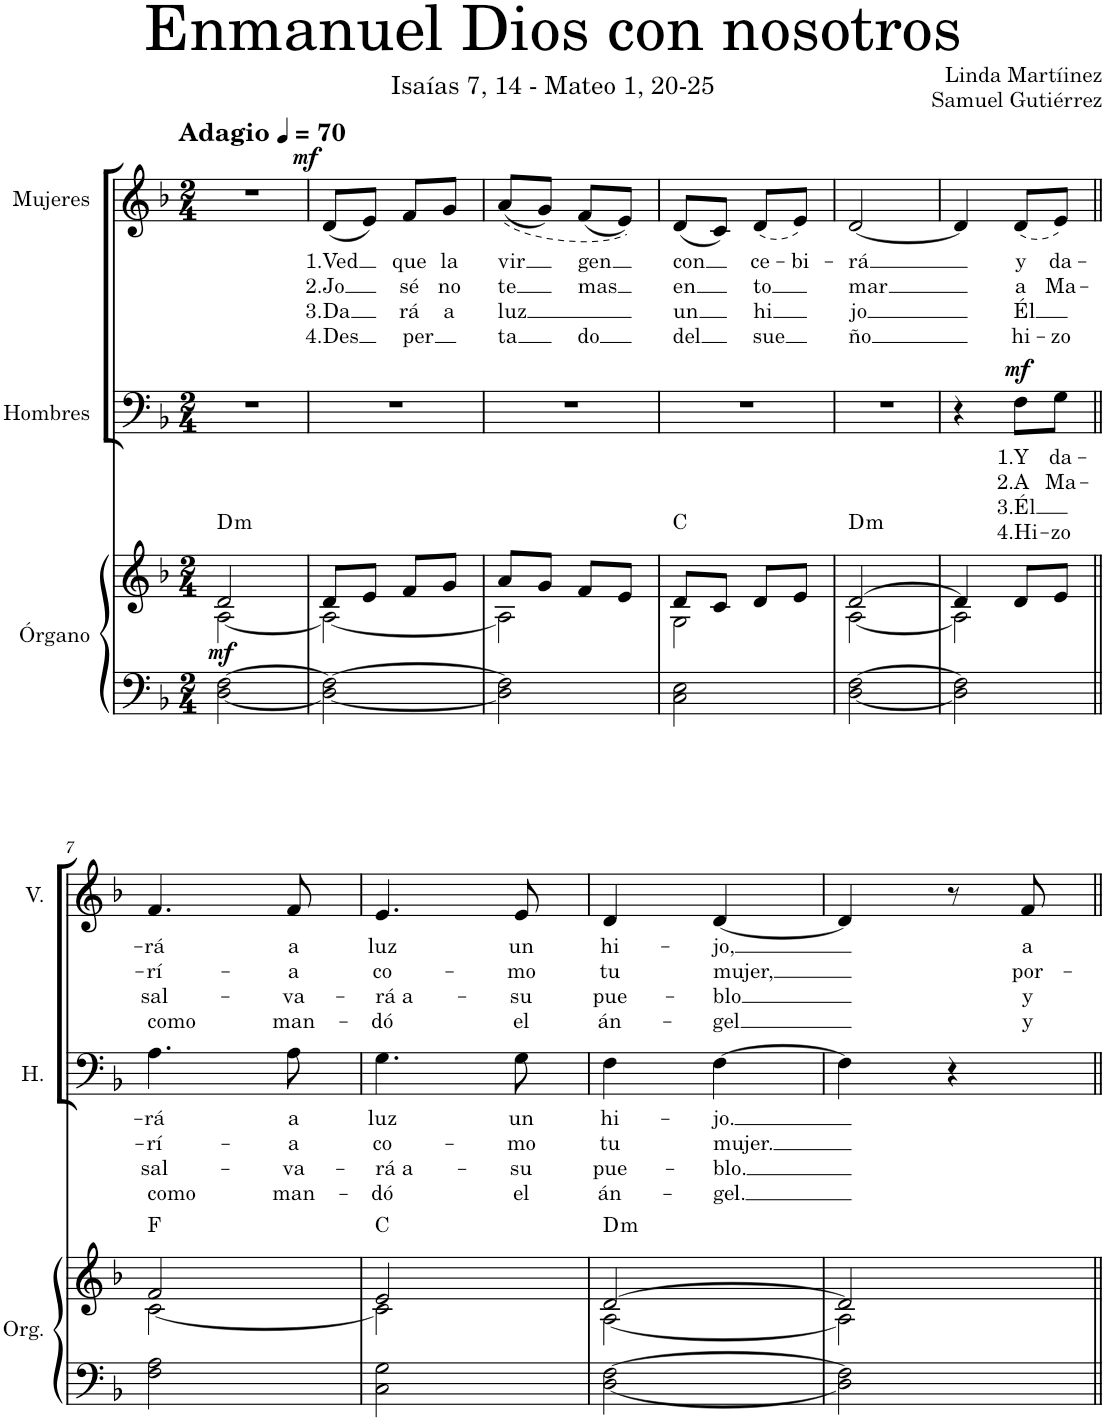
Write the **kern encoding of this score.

**kern	**kern	**dynam	**harte	**kern	**text	**text	**text	**text	**dynam	**kern	**text	**text	**text	**text	**dynam
*part3	*part3	*part3	*part3	*part2	*part2	*part2	*part2	*part2	*part2	*part1	*part1	*part1	*part1	*part1	*part1
*staff4	*staff3	*staff3/4	*	*staff2	*staff2	*staff2	*staff2	*staff2	*staff2	*staff1	*staff1	*staff1	*staff1	*staff1	*staff1
*I"Órgano	*	*	*	*I"Hombres	*	*	*	*	*	*I"Mujeres	*	*	*	*	*
*	*	*	*	*I'H.	*	*	*	*	*	*	*	*	*	*	*
*clefF4	*clefG2	*	*	*clefF4	*	*	*	*	*	*clefG2	*	*	*	*	*
*k[b-]	*k[b-]	*	*	*k[b-]	*	*	*	*	*	*k[b-]	*	*	*	*	*
*M2/4	*M2/4	*	*	*M2/4	*	*	*	*	*	*M2/4	*	*	*	*	*
*MM70	*MM70	*	*	*MM70	*	*	*	*	*	*MM70	*	*	*	*	*
=1	=1	=1	=1	=1	=1	=1	=1	=1	=1	=1	=1	=1	=1	=1	=1
*	*^	*	*	*	*	*	*	*	*	*	*	*	*	*	*
!	!	!	!	!	!	!	!	!	!	!	!LO:TX:a:B:t=Adagio	!	!	!	!	!
!	!	!	!LO:DY:b	!LO:H:kt=m	!	!	!	!	!	!	!	!	!	!	!	!
[2D\ [2F\	2d/	[2A\	mf	D:min	2r	.	.	.	.	.	2r	.	.	.	.	.
=2	=2	=2	=2	=2	=2	=2	=2	=2	=2	=2	=2	=2	=2	=2	=2	=2
!	!	!	!	!	!	!	!	!	!	!	!	!LO:LY:b	!LO:LY:b	!LO:LY:b	!LO:LY:b	!LO:DY:a
2D\_ 2F\_	8d/L	2A\_	.	.	2r	.	.	.	.	.	(8d/L	1.Ved	2.Jo	3.Da	4.Des	mf
.	8e/J	.	.	.	.	.	.	.	.	.	8e/J)	.	.	.	.	.
!	!	!	!	!	!	!	!	!	!	!	!	!LO:LY:b	!LO:LY:b	!LO:LY:b	!LO:LY:b	!
.	8f/L	.	.	.	.	.	.	.	.	.	8f/L	que	sé	rá	per	.
!	!	!	!	!	!	!	!	!	!	!	!	!LO:LY:b	!LO:LY:b	!LO:LY:b	!	!
.	8g/J	.	.	.	.	.	.	.	.	.	8g/J	la	no	a	.	.
=3	=3	=3	=3	=3	=3	=3	=3	=3	=3	=3	=3	=3	=3	=3	=3	=3
!	!	!	!	!	!	!	!	!	!	!	!	!LO:LY:b	!LO:LY:b	!LO:LY:b	!LO:LY:b	!
2D\] 2F\]	8a/L	2A\]	.	.	2r	.	.	.	.	.	((8a/L	vir	te	luz	ta	.
.	8g/J	.	.	.	.	.	.	.	.	.	8g/J)	.	.	.	.	.
!	!	!	!	!	!	!	!	!	!	!	!	!LO:LY:b	!LO:LY:b	!	!LO:LY:b	!
.	8f/L	.	.	.	.	.	.	.	.	.	(8f/L	gen	mas	.	do	.
.	8e/J	.	.	.	.	.	.	.	.	.	8e/J))	.	.	.	.	.
=4	=4	=4	=4	=4	=4	=4	=4	=4	=4	=4	=4	=4	=4	=4	=4	=4
!	!	!	!	!	!	!	!	!	!	!	!	!LO:LY:b	!LO:LY:b	!LO:LY:b	!LO:LY:b	!
2C\ 2E\	8d/L	2G\	.	C:maj	2r	.	.	.	.	.	(8d/L	con	en	un	del	.
.	8c/J	.	.	.	.	.	.	.	.	.	8c/J)	.	.	.	.	.
!	!	!	!	!	!	!	!	!	!	!	!	!LO:LY:b	!LO:LY:b	!LO:LY:b	!LO:LY:b	!
.	8d/L	.	.	.	.	.	.	.	.	.	(8d/L	ce-	to	hi	sue	.
!	!	!	!	!	!	!	!	!	!	!	!	!LO:LY:b	!	!	!	!
.	8e/J	.	.	.	.	.	.	.	.	.	8e/J)	-bi-	.	.	.	.
=5	=5	=5	=5	=5	=5	=5	=5	=5	=5	=5	=5	=5	=5	=5	=5	=5
!	!	!	!	!LO:H:kt=m	!	!	!	!	!	!	!	!LO:LY:b	!LO:LY:b	!LO:LY:b	!LO:LY:b	!
[2D\ [2F\	[2d/	[2A\	.	D:min	2r	.	.	.	.	.	[2d/	-rá	mar	jo	ño	.
=6	=6	=6	=6	=6	=6	=6	=6	=6	=6	=6	=6	=6	=6	=6	=6	=6
2D\] 2F\]	4d/]	2A\]	.	.	4r	.	.	.	.	.	4d/]	.	.	.	.	.
!	!	!	!	!	!	!LO:LY:b	!LO:LY:b	!LO:LY:b	!LO:LY:b	!LO:DY:a	!	!LO:LY:b	!LO:LY:b	!LO:LY:b	!LO:LY:b	!
.	8d/L	.	.	.	8F\L	1.Y	2.A	3.Él	4.Hi-	mf	(8d/L	y	a	Él	hi-	.
!	!	!	!	!	!	!LO:LY:b	!LO:LY:b	!	!LO:LY:b	!	!	!LO:LY:b	!LO:LY:b	!	!LO:LY:b	!
.	8e/J	.	.	.	8G\J	da-	Ma-	.	-zo	.	8e/J)	da-	Ma-	.	-zo	.
!!LO:LB:g=z
=7||	=7||	=7||	=7||	=7||	=7||	=7||	=7||	=7||	=7||	=7||	=7||	=7||	=7||	=7||	=7||	=7||
!	!	!	!	!	!	!LO:LY:b	!LO:LY:b	!LO:LY:b	!LO:LY:b	!	!	!LO:LY:b	!LO:LY:b	!LO:LY:b	!LO:LY:b	!
2F\ 2A\	2f/	[2c\	.	F:maj	4.A\	-rá	-rí-	sal-	como	.	4.f/	-rá	-rí-	sal-	como	.
!	!	!	!	!	!	!LO:LY:b	!LO:LY:b	!LO:LY:b	!LO:LY:b	!	!	!LO:LY:b	!LO:LY:b	!LO:LY:b	!LO:LY:b	!
.	.	.	.	.	8A\	a	-a	-va-	man-	.	8f/	a	-a	-va-	man-	.
=8	=8	=8	=8	=8	=8	=8	=8	=8	=8	=8	=8	=8	=8	=8	=8	=8
!	!	!	!	!	!	!LO:LY:b	!LO:LY:b	!LO:LY:b	!LO:LY:b	!	!	!LO:LY:b	!LO:LY:b	!LO:LY:b	!LO:LY:b	!
2C\ 2G\	2e/	2c\]	.	C:maj	4.G\	luz	co-	-rá a-	-dó	.	4.e/	luz	co-	-rá a-	-dó	.
!	!	!	!	!	!	!LO:LY:b	!LO:LY:b	!LO:LY:b	!LO:LY:b	!	!	!LO:LY:b	!LO:LY:b	!LO:LY:b	!LO:LY:b	!
.	.	.	.	.	8G\	un	-mo	-su	el	.	8e/	un	-mo	-su	el	.
=9	=9	=9	=9	=9	=9	=9	=9	=9	=9	=9	=9	=9	=9	=9	=9	=9
!	!	!	!	!LO:H:kt=m	!	!LO:LY:b	!LO:LY:b	!LO:LY:b	!LO:LY:b	!	!	!LO:LY:b	!LO:LY:b	!LO:LY:b	!LO:LY:b	!
[2D\ [2F\	[2d/	[2A\	.	D:min	4F\	hi-	tu	pue-	án-	.	4d/	hi-	tu	pue-	án-	.
!	!	!	!	!	!	!LO:LY:b	!LO:LY:b	!LO:LY:b	!LO:LY:b	!	!	!LO:LY:b	!LO:LY:b	!LO:LY:b	!LO:LY:b	!
.	.	.	.	.	[4F\	-jo.	mujer.	-blo.	-gel.	.	[4d/	-jo,	mujer,	-blo	-gel	.
=10	=10	=10	=10	=10	=10	=10	=10	=10	=10	=10	=10	=10	=10	=10	=10	=10
2D\] 2F\]	2d/]	2A\]	.	.	4F\]	.	.	.	.	.	4d/]	.	.	.	.	.
.	.	.	.	.	4r	.	.	.	.	.	8r	.	.	.	.	.
!	!	!	!	!	!	!	!	!	!	!	!	!LO:LY:b	!LO:LY:b	!LO:LY:b	!LO:LY:b	!
.	.	.	.	.	.	.	.	.	.	.	8f/	a	por-	y	y	.
*	*v	*v	*	*	*	*	*	*	*	*	*	*	*	*	*	*
=||	=||	=||	=||	=||	=||	=||	=||	=||	=||	=||	=||	=||	=||	=||	=||
*-	*-	*-	*-	*-	*-	*-	*-	*-	*-	*-	*-	*-	*-	*-	*-
